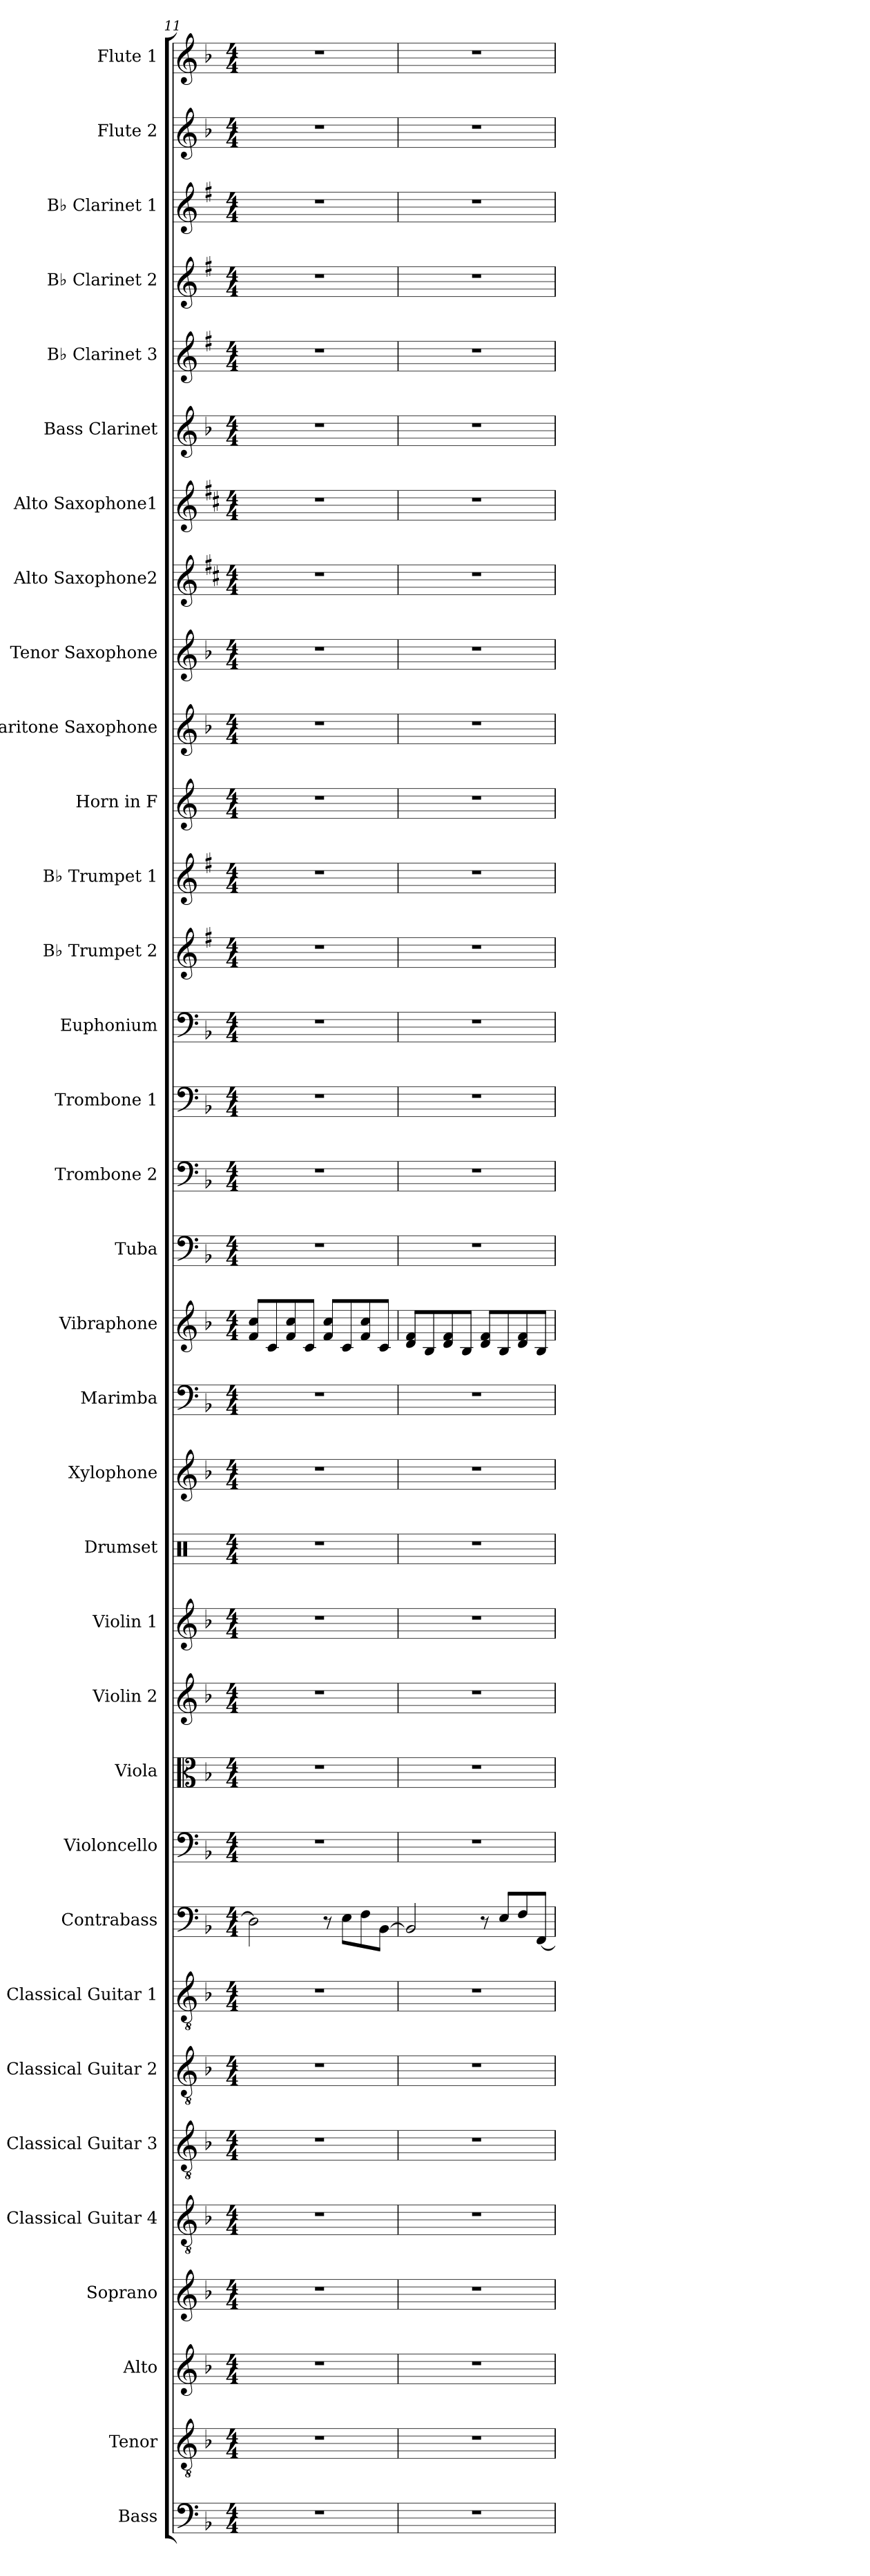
**kern	**kern	**kern	**kern	**kern	**kern	**kern	**kern	**kern	**kern	**kern	**kern	**kern	**kern	**kern	**kern	**kern	**kern	**kern	**kern	**kern	**kern	**kern	**kern	**kern	**kern	**kern	**kern	**kern	**kern	**kern	**kern	**kern	**kern
*part34	*part33	*part32	*part31	*part30	*part29	*part28	*part27	*part26	*part25	*part24	*part23	*part22	*part21	*part20	*part19	*part18	*part17	*part16	*part15	*part14	*part13	*part12	*part11	*part10	*part9	*part8	*part7	*part6	*part5	*part4	*part3	*part2	*part1
*staff34	*staff33	*staff32	*staff31	*staff30	*staff29	*staff28	*staff27	*staff26	*staff25	*staff24	*staff23	*staff22	*staff21	*staff20	*staff19	*staff18	*staff17	*staff16	*staff15	*staff14	*staff13	*staff12	*staff11	*staff10	*staff9	*staff8	*staff7	*staff6	*staff5	*staff4	*staff3	*staff2	*staff1
*I"Bass	*I"Tenor	*I"Alto	*I"Soprano	*I"Classical Guitar 4	*I"Classical Guitar 3	*I"Classical Guitar 2	*I"Classical Guitar 1	*I"Contrabass	*I"Violoncello	*I"Viola	*I"Violin 2	*I"Violin 1	*I"Drumset	*I"Xylophone	*I"Marimba	*I"Vibraphone	*I"Tuba	*I"Trombone 2	*I"Trombone 1	*I"Euphonium	*I"B♭ Trumpet 2	*I"B♭ Trumpet 1	*I"Horn in F	*I"Baritone Saxophone	*I"Tenor Saxophone	*I"Alto Saxophone2	*I"Alto Saxophone1	*I"Bass Clarinet	*I"B♭ Clarinet 3	*I"B♭ Clarinet 2	*I"B♭ Clarinet 1	*I"Flute 2	*I"Flute 1
*I'B.	*I'T.	*I'A.	*I'S.	*I'Guit.	*I'Guit.	*I'Guit.	*I'Guit.	*I'Cb.	*I'Vc.	*I'Vla.	*I'Vln. 2	*I'Vln. 1	*I'Drs.	*I'Xyl.	*I'Mrm.	*I'Vib.	*I'Tba.	*I'Tbn. 2	*I'Tbn. 1	*I'Euph.	*I'B♭ Tpt. 2	*I'B♭ Tpt. 1	*	*I'Bar. Sax.	*I'T. Sax.	*I'A. Sax.	*I'A. Sax.	*I'B. Cl.	*I'B♭ Cl. 3	*I'B♭ Cl. 2	*I'B♭ Cl. 1	*I'Fl. 2	*I'Fl. 1
*clefF4	*clefGv2	*clefG2	*clefG2	*clefGv2	*clefGv2	*clefGv2	*clefGv2	*clefF4	*clefF4	*clefC3	*clefG2	*clefG2	*clefX	*clefG2	*clefF4	*clefG2	*clefF4	*clefF4	*clefF4	*clefF4	*clefG2	*clefG2	*clefG2	*clefG2	*clefG2	*clefG2	*clefG2	*clefG2	*clefG2	*clefG2	*clefG2	*clefG2	*clefG2
*	*	*	*	*	*	*	*	*ITrd7c12	*	*	*	*	*	*ITrd-7c-12	*	*	*	*	*	*	*ITrd1c2	*ITrd1c2	*ITrd4c7	*ITrd12c21	*ITrd8c14	*ITrd5c9	*ITrd5c9	*ITrd8c14	*ITrd1c2	*ITrd1c2	*ITrd1c2	*	*
*k[b-]	*k[b-]	*k[b-]	*k[b-]	*k[b-]	*k[b-]	*k[b-]	*k[b-]	*k[b-]	*k[b-]	*k[b-]	*k[b-]	*k[b-]	*k[]	*k[b-]	*k[b-]	*k[b-]	*k[b-]	*k[b-]	*k[b-]	*k[b-]	*k[b-]	*k[b-]	*k[b-]	*k[b-]	*k[b-]	*k[b-]	*k[b-]	*k[b-]	*k[b-]	*k[b-]	*k[b-]	*k[b-]	*k[b-]
*M4/4	*M4/4	*M4/4	*M4/4	*M4/4	*M4/4	*M4/4	*M4/4	*M4/4	*M4/4	*M4/4	*M4/4	*M4/4	*M4/4	*M4/4	*M4/4	*M4/4	*M4/4	*M4/4	*M4/4	*M4/4	*M4/4	*M4/4	*M4/4	*M4/4	*M4/4	*M4/4	*M4/4	*M4/4	*M4/4	*M4/4	*M4/4	*M4/4	*M4/4
=11	=11	=11	=11	=11	=11	=11	=11	=11	=11	=11	=11	=11	=11	=11	=11	=11	=11	=11	=11	=11	=11	=11	=11	=11	=11	=11	=11	=11	=11	=11	=11	=11	=11
1r	1r	1r	1r	1r	1r	1r	1r	2DD\]	1r	1r	1r	1r	1r	1r	1r	8f/ 8cc/L	1r	1r	1r	1r	1r	1r	1r	1r	1r	1r	1r	1r	1r	1r	1r	1r	1r
.	.	.	.	.	.	.	.	.	.	.	.	.	.	.	.	8c/	.	.	.	.	.	.	.	.	.	.	.	.	.	.	.	.	.
.	.	.	.	.	.	.	.	.	.	.	.	.	.	.	.	8f/ 8cc/	.	.	.	.	.	.	.	.	.	.	.	.	.	.	.	.	.
.	.	.	.	.	.	.	.	.	.	.	.	.	.	.	.	8c/J	.	.	.	.	.	.	.	.	.	.	.	.	.	.	.	.	.
.	.	.	.	.	.	.	.	8r	.	.	.	.	.	.	.	8f/ 8cc/L	.	.	.	.	.	.	.	.	.	.	.	.	.	.	.	.	.
.	.	.	.	.	.	.	.	8EE\L	.	.	.	.	.	.	.	8c/	.	.	.	.	.	.	.	.	.	.	.	.	.	.	.	.	.
.	.	.	.	.	.	.	.	8FF\	.	.	.	.	.	.	.	8f/ 8cc/	.	.	.	.	.	.	.	.	.	.	.	.	.	.	.	.	.
.	.	.	.	.	.	.	.	[8BBB-\J	.	.	.	.	.	.	.	8c/J	.	.	.	.	.	.	.	.	.	.	.	.	.	.	.	.	.
=12	=12	=12	=12	=12	=12	=12	=12	=12	=12	=12	=12	=12	=12	=12	=12	=12	=12	=12	=12	=12	=12	=12	=12	=12	=12	=12	=12	=12	=12	=12	=12	=12	=12
1r	1r	1r	1r	1r	1r	1r	1r	2BBB-/]	1r	1r	1r	1r	1r	1r	1r	8d/ 8f/L	1r	1r	1r	1r	1r	1r	1r	1r	1r	1r	1r	1r	1r	1r	1r	1r	1r
.	.	.	.	.	.	.	.	.	.	.	.	.	.	.	.	8B-/	.	.	.	.	.	.	.	.	.	.	.	.	.	.	.	.	.
.	.	.	.	.	.	.	.	.	.	.	.	.	.	.	.	8d/ 8f/	.	.	.	.	.	.	.	.	.	.	.	.	.	.	.	.	.
.	.	.	.	.	.	.	.	.	.	.	.	.	.	.	.	8B-/J	.	.	.	.	.	.	.	.	.	.	.	.	.	.	.	.	.
.	.	.	.	.	.	.	.	8r	.	.	.	.	.	.	.	8d/ 8f/L	.	.	.	.	.	.	.	.	.	.	.	.	.	.	.	.	.
.	.	.	.	.	.	.	.	8EE/L	.	.	.	.	.	.	.	8B-/	.	.	.	.	.	.	.	.	.	.	.	.	.	.	.	.	.
.	.	.	.	.	.	.	.	8FF/	.	.	.	.	.	.	.	8d/ 8f/	.	.	.	.	.	.	.	.	.	.	.	.	.	.	.	.	.
.	.	.	.	.	.	.	.	[8FFF/J	.	.	.	.	.	.	.	8B-/J	.	.	.	.	.	.	.	.	.	.	.	.	.	.	.	.	.
=	=	=	=	=	=	=	=	=	=	=	=	=	=	=	=	=	=	=	=	=	=	=	=	=	=	=	=	=	=	=	=	=	=
*-	*-	*-	*-	*-	*-	*-	*-	*-	*-	*-	*-	*-	*-	*-	*-	*-	*-	*-	*-	*-	*-	*-	*-	*-	*-	*-	*-	*-	*-	*-	*-	*-	*-
